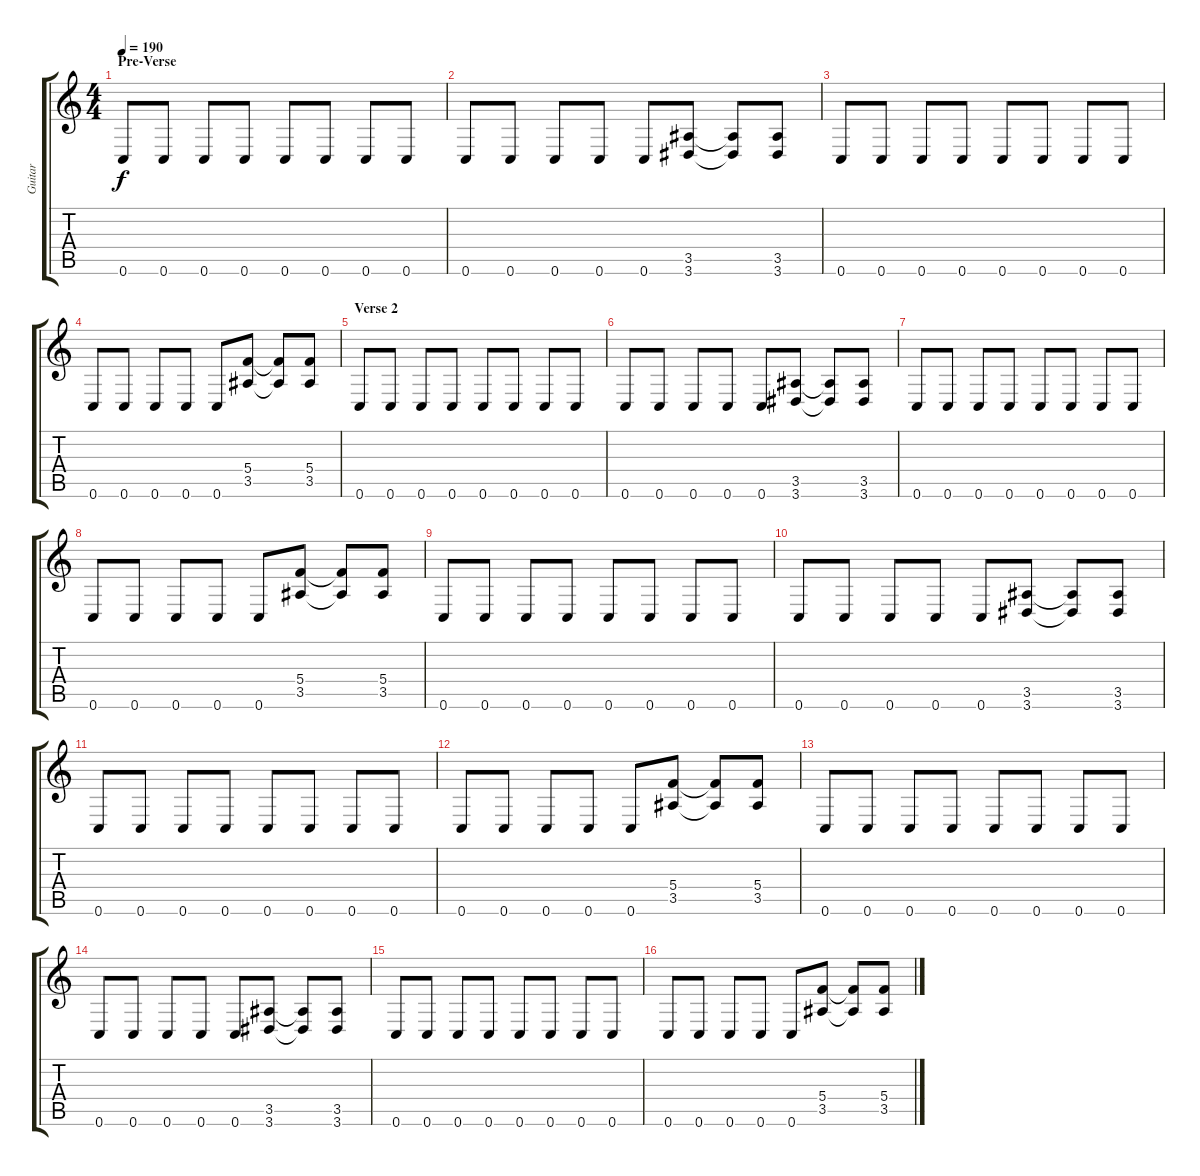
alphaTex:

\track ("Guitar" "Guitar") {instrument overdrivenguitar}
\staff {score tabs}
\tuning (D4 A3 F3 C3 G2 C2) {hide}
\ts (4 4)
\section ("" "Pre-Verse")
\tempo 190
\clef g2
\ks c
0.6.8{dy f} 0.6.8 0.6.8 0.6.8 0.6.8 0.6.8 0.6.8 0.6.8 |
0.6.8 0.6.8 0.6.8 0.6.8 0.6.8 (3.5 3.6).8 (3.5{t} 3.6{t}).8 (3.5 3.6).8 |
0.6.8 0.6.8 0.6.8 0.6.8 0.6.8 0.6.8 0.6.8 0.6.8 |
0.6.8 0.6.8 0.6.8 0.6.8 0.6.8 (5.4 3.5).8 (5.4{t} 3.5{t}).8 (5.4 3.5).8 |
\section ("" "Verse 2")
0.6.8 0.6.8 0.6.8 0.6.8 0.6.8 0.6.8 0.6.8 0.6.8 |
0.6.8 0.6.8 0.6.8 0.6.8 0.6.8 (3.5 3.6).8 (3.5{t} 3.6{t}).8 (3.5 3.6).8 |
0.6.8 0.6.8 0.6.8 0.6.8 0.6.8 0.6.8 0.6.8 0.6.8 |
0.6.8 0.6.8 0.6.8 0.6.8 0.6.8 (5.4 3.5).8 (5.4{t} 3.5{t}).8 (5.4 3.5).8 |
0.6.8 0.6.8 0.6.8 0.6.8 0.6.8 0.6.8 0.6.8 0.6.8 |
0.6.8 0.6.8 0.6.8 0.6.8 0.6.8 (3.5 3.6).8 (3.5{t} 3.6{t}).8 (3.5 3.6).8 |
0.6.8 0.6.8 0.6.8 0.6.8 0.6.8 0.6.8 0.6.8 0.6.8 |
0.6.8 0.6.8 0.6.8 0.6.8 0.6.8 (5.4 3.5).8 (5.4{t} 3.5{t}).8 (5.4 3.5).8 |
0.6.8 0.6.8 0.6.8 0.6.8 0.6.8 0.6.8 0.6.8 0.6.8 |
0.6.8 0.6.8 0.6.8 0.6.8 0.6.8 (3.5 3.6).8 (3.5{t} 3.6{t}).8 (3.5 3.6).8 |
0.6.8 0.6.8 0.6.8 0.6.8 0.6.8 0.6.8 0.6.8 0.6.8 |
0.6.8 0.6.8 0.6.8 0.6.8 0.6.8 (5.4 3.5).8 (5.4{t} 3.5{t}).8 (5.4 3.5).8
